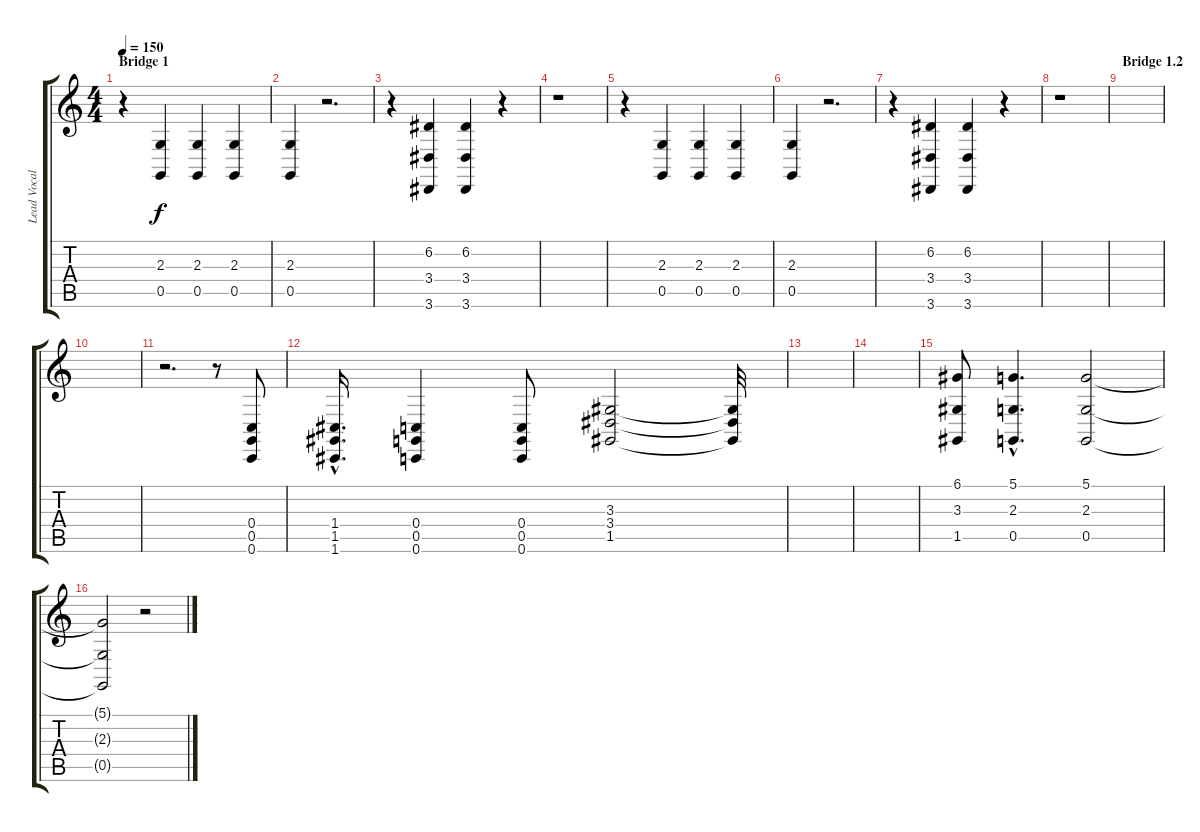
\track ("Lead Vocals" "Lead Vocal") {instrument stringensemble1}
\staff {score tabs}
\tuning (D4 A3 F3 C3 G2 C2) {hide}
\ts (4 4)
\section ("" "Bridge 1")
\tempo 150
\clef g2
\ks c
r.4{dy f instrument breathnoise} (2.3 0.5).4 (2.3 0.5).4 (2.3 0.5).4 |
(2.3 0.5).4 r.2{d} |
r.4 (6.2 3.4 3.6).4 (6.2 3.4 3.6).4 r.4 |
r.1 |
r.4 (2.3 0.5).4 (2.3 0.5).4 (2.3 0.5).4 |
(2.3 0.5).4 r.2{d} |
r.4 (6.2 3.4 3.6).4 (6.2 3.4 3.6).4 r.4 |
r.1 |
\section ("" "Bridge 1.2")
|
|
r.2{d instrument lead2sawtooth} r.8 (0.4 0.5 0.6).8 |
(1.4{hac} 1.5{hac} 1.6{hac}).16{d} (0.4 0.5 0.6).4 (0.4 0.5 0.6).8 (3.3 3.4 1.5).2 (3.3{t} 3.4{t} 1.5{t}).32 |
|
|
(6.1 3.3 1.5).8{instrument lead2sawtooth} (5.1{hac} 2.3{hac} 0.5{hac}).4{d} (5.1 2.3 0.5).2 |
(5.1{t} 2.3{t} 0.5{t}).2 r.2
